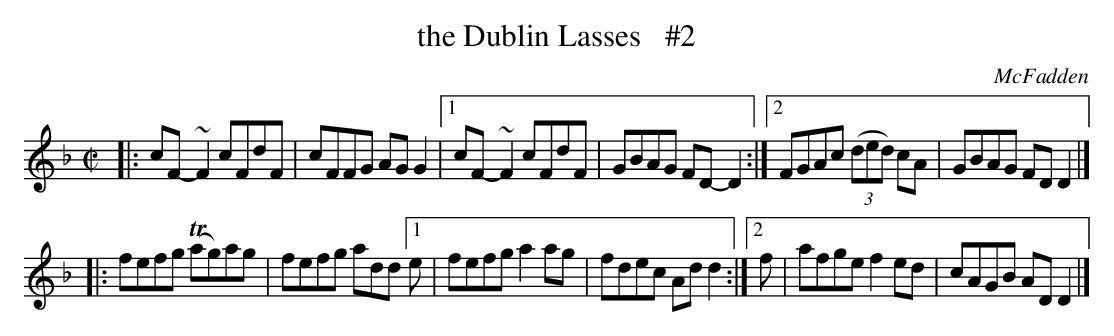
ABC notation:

X:1
T: the Dublin Lasses   #2
O: McFadden
M: C|
L: 1/8
K: Dm
|: cF-~F2 cFdF | cFFG AGG2 |\
[1 cF-~F2cFdF | GBAG FD-D2 :|\
[2 FGAc (3(ded) cA | GBAG FDD2 |]
|: fefg T(ag)ag | fefg add \
[1 e | fefg a2ag | fdec Add2 :|\
[2 f | afge f2ed | cAGB ADD2 |]
